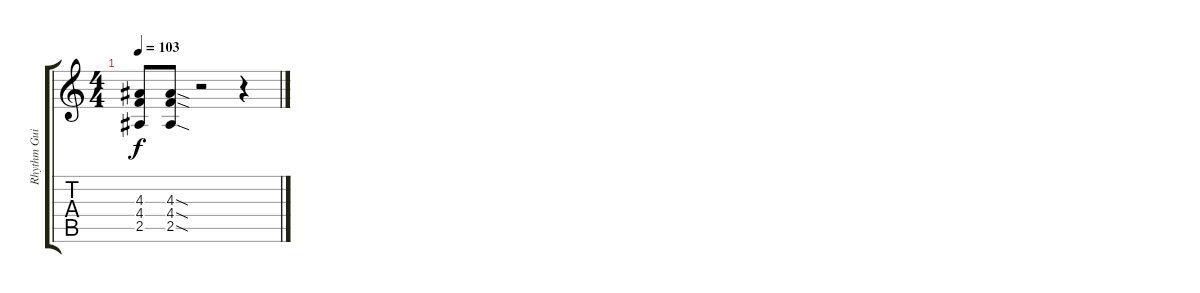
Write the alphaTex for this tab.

\track ("Rhythm Guitar" "Rhythm Gui") {instrument overdrivenguitar}
\staff {score tabs}
\tuning (Eb4 Bb3 Gb3 Db3 Ab2 Eb2) {hide}
\ts (4 4)
\tempo 103
\clef g2
\ks c
(4.3 4.4 2.5).8{dy f} (4.3{sod} 4.4{sod} 2.5{sod}).8 r.2 r.4
